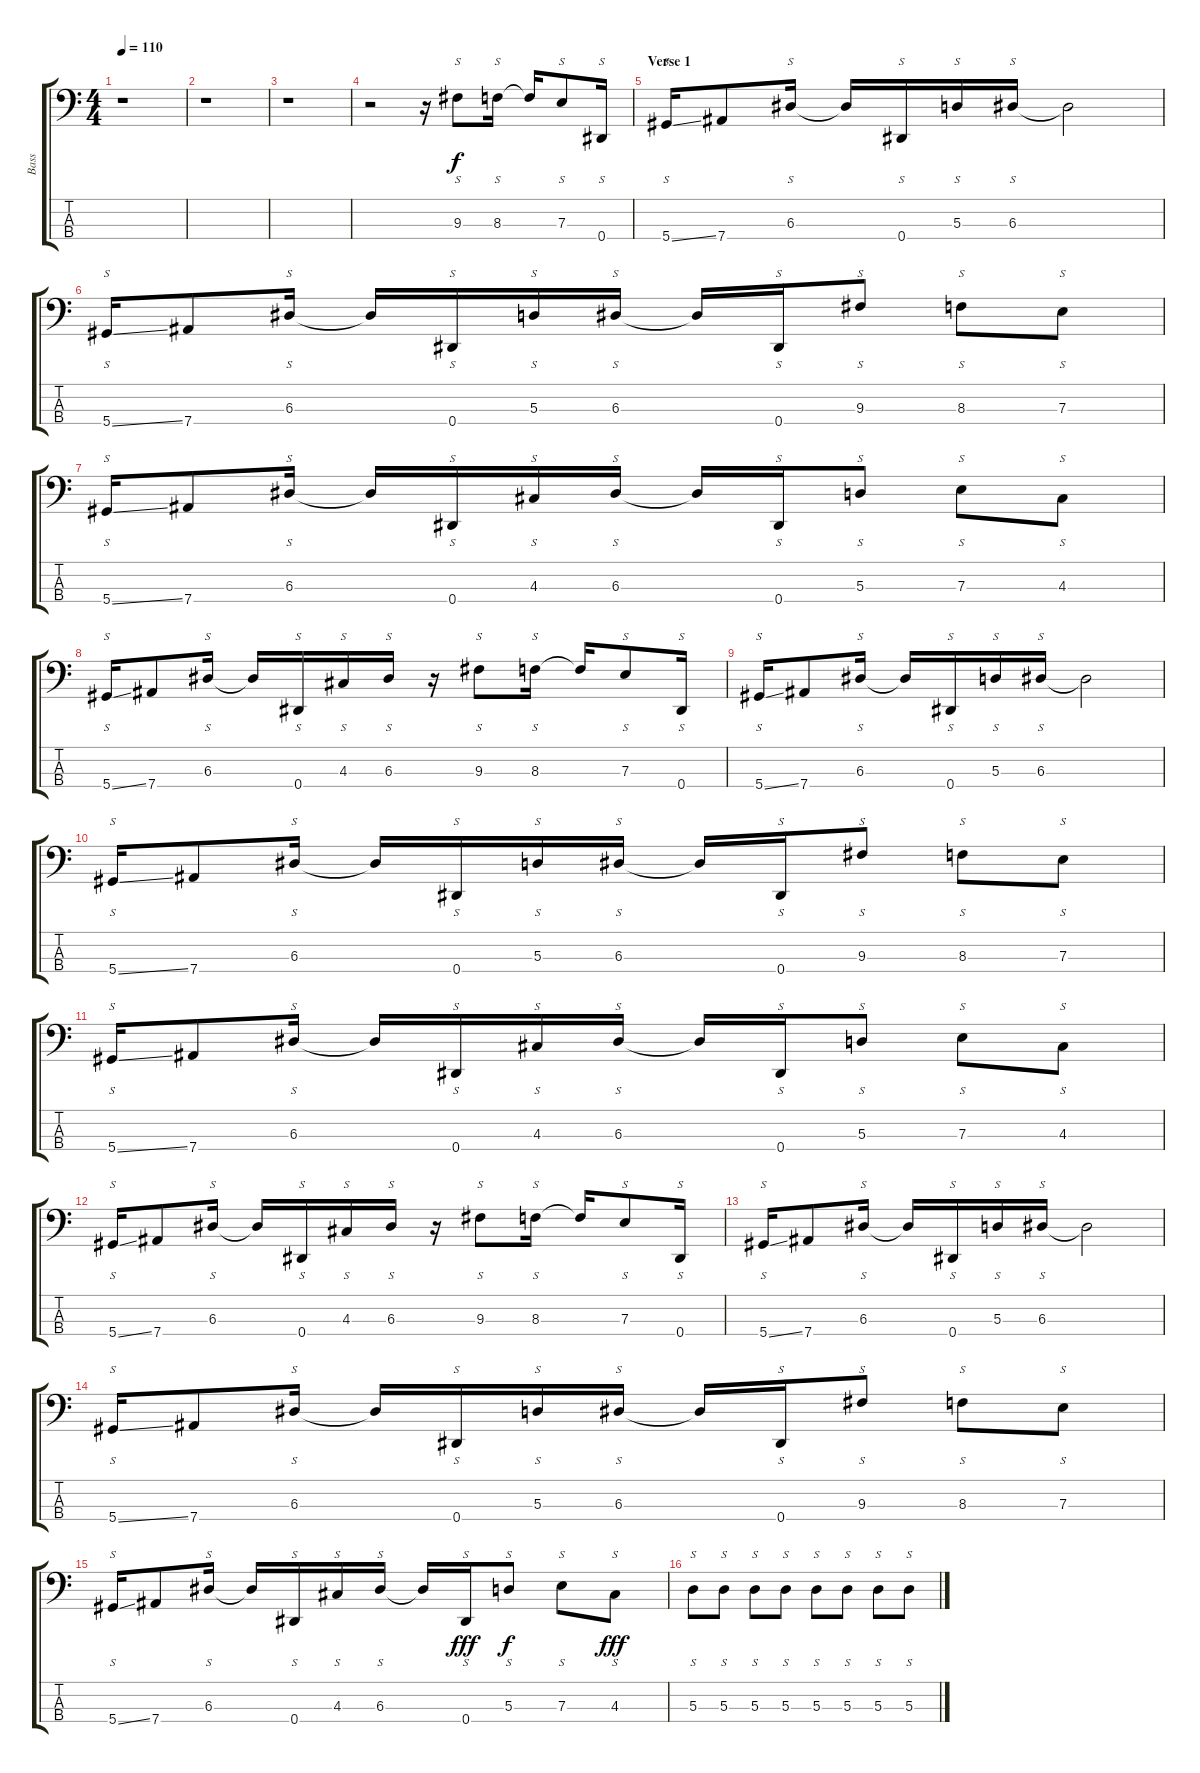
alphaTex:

\track ("Bass" "Bass") {instrument slapbass1}
\staff {score tabs}
\tuning (G2 D2 A1 Eb1) {hide}
\ts (4 4)
\tempo 110
\clef f4
\ks c
r.1{dy f instrument slapbass1} |
r.1 |
r.1 |
r.2 r.16 9.3.8{s} 8.3.16{s} 8.3{t}.16 7.3.8{s} 0.4.16{s} |
\section ("" "Verse 1")
5.4{ss}.16{s} 7.4.8 6.3.16{s} 6.3{t}.16 0.4.16{s} 5.3.16{s} 6.3.16{s} 6.3{t}.2 |
5.4{ss}.16{s} 7.4.8 6.3.16{s} 6.3{t}.16 0.4.16{s} 5.3.16{s} 6.3.16{s} 6.3{t}.16 0.4.16{s} 9.3.8{s} 8.3.8{s} 7.3.8{s} |
5.4{ss}.16{s} 7.4.8 6.3.16{s} 6.3{t}.16 0.4.16{s} 4.3.16{s} 6.3.16{s} 6.3{t}.16 0.4.16{s} 5.3.8{s} 7.3.8{s} 4.3.8{s} |
5.4{ss}.16{s} 7.4.8 6.3.16{s} 6.3{t}.16 0.4.16{s} 4.3.16{s} 6.3.16{s} r.16 9.3.8{s} 8.3.16{s} 8.3{t}.16 7.3.8{s} 0.4.16{s} |
5.4{ss}.16{s} 7.4.8 6.3.16{s} 6.3{t}.16 0.4.16{s} 5.3.16{s} 6.3.16{s} 6.3{t}.2 |
5.4{ss}.16{s} 7.4.8 6.3.16{s} 6.3{t}.16 0.4.16{s} 5.3.16{s} 6.3.16{s} 6.3{t}.16 0.4.16{s} 9.3.8{s} 8.3.8{s} 7.3.8{s} |
5.4{ss}.16{s} 7.4.8 6.3.16{s} 6.3{t}.16 0.4.16{s} 4.3.16{s} 6.3.16{s} 6.3{t}.16 0.4.16{s} 5.3.8{s} 7.3.8{s} 4.3.8{s} |
5.4{ss}.16{s} 7.4.8 6.3.16{s} 6.3{t}.16 0.4.16{s} 4.3.16{s} 6.3.16{s} r.16 9.3.8{s} 8.3.16{s} 8.3{t}.16 7.3.8{s} 0.4.16{s} |
5.4{ss}.16{s} 7.4.8 6.3.16{s} 6.3{t}.16 0.4.16{s} 5.3.16{s} 6.3.16{s} 6.3{t}.2 |
5.4{ss}.16{s} 7.4.8 6.3.16{s} 6.3{t}.16 0.4.16{s} 5.3.16{s} 6.3.16{s} 6.3{t}.16 0.4.16{s} 9.3.8{s} 8.3.8{s} 7.3.8{s} |
5.4{ss}.16{s} 7.4.8 6.3.16{s} 6.3{t}.16 0.4.16{s} 4.3.16{s} 6.3.16{s} 6.3{t}.16 0.4.16{s dy fff} 5.3.8{s dy f} 7.3.8{s} 4.3.8{s dy fff} |
5.3.8{s} 5.3.8{s} 5.3.8{s} 5.3.8{s} 5.3.8{s} 5.3.8{s} 5.3.8{s} 5.3.8{s}
